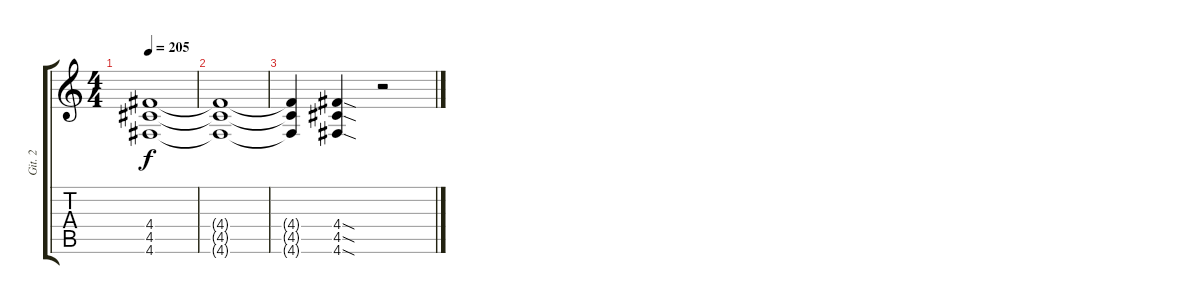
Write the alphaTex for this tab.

\track ("Git. 2" "Git. 2") {instrument distortionguitar}
\staff {score tabs}
\tuning (E4 B3 G3 D3 A2 D2) {hide}
\ts (4 4)
\tempo 205
\clef g2
\ks c
(4.4 4.5 4.6).1{dy f} |
(4.4{t} 4.5{t} 4.6{t}).1 |
(4.4{t} 4.5{t} 4.6{t}).4 (4.4{sod} 4.5{sod} 4.6{sod}).4 r.2
